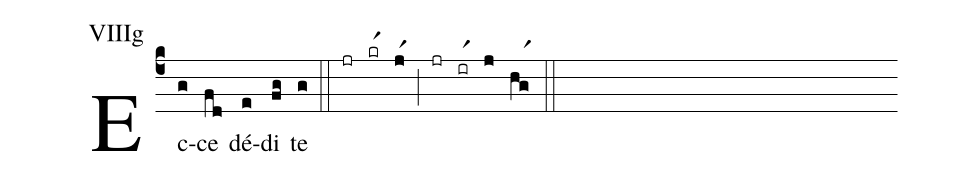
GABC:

annotation: VIIIg;
%%
(c4)Ec(g)ce(fd) dé(e)di(fg) te(g) (::) (jr)(krr1)(jr1)(;)(jr)(irr1)(j)(hgr1)(::)
